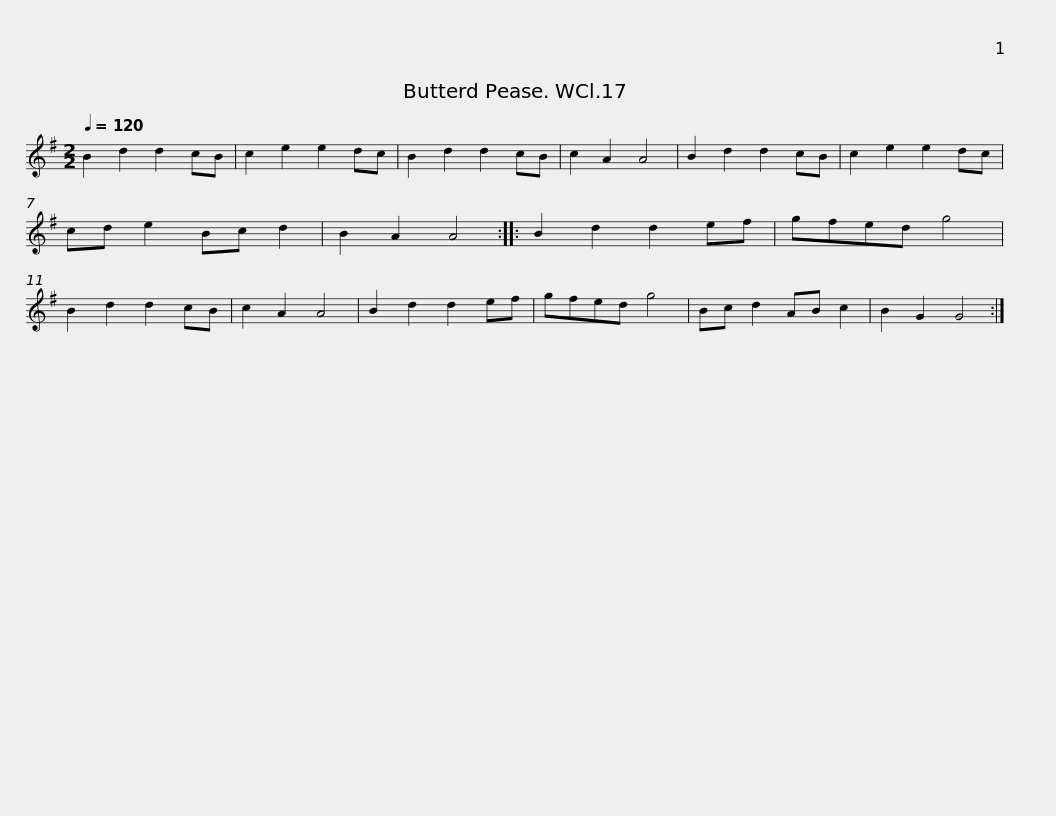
X:1
L:1/8
Q:1/4=120
M:2/2
I:linebreak $
K:G
V:1 treble
V:1
 B2 d2 d2 cB | c2 e2 e2 dc | B2 d2 d2 cB | c2 A2 A4 |$ B2 d2 d2 cB | %5
 c2 e2 e2 dc | cd e2 Bc d2 | B2 A2 A4 ::$ B2 d2 d2 ef | gfed g4 | %10
 B2 d2 d2 cB | c2 A2 A4 |$ B2 d2 d2 ef | gfed g4 | Bc d2 AB c2 | %15
 B2 G2 G4 :| %16
